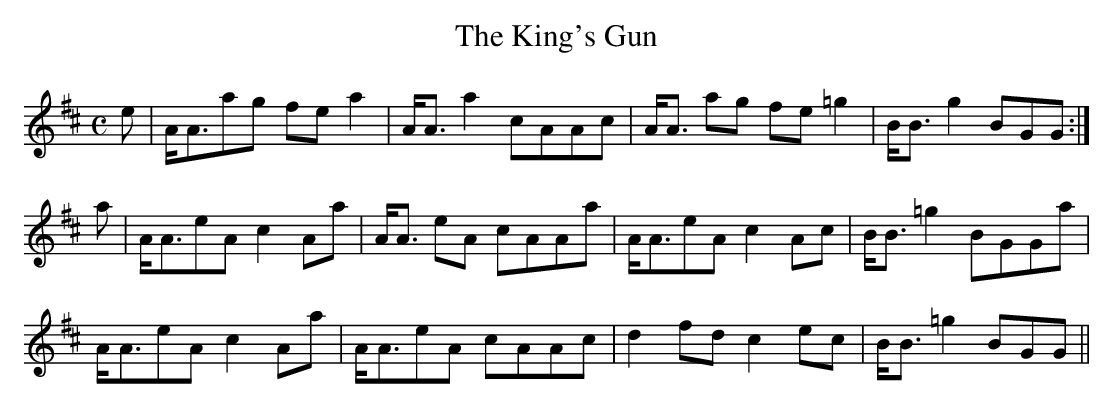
X:1
T:King's Gun, The
M:C
L:1/8
K:A Mix
e|A<Aag fe a2|A<A a2 cAAc|A<A ag fe =g2|B<B g2 BGG:|
a|A<AeA c2 Aa|A<A eA cAAa|A<AeA c2 Ac|B<B =g2 BGGa|
A<AeA c2 Aa|A<AeA cAAc|d2 fd c2 ec|B<B =g2 BGG||
